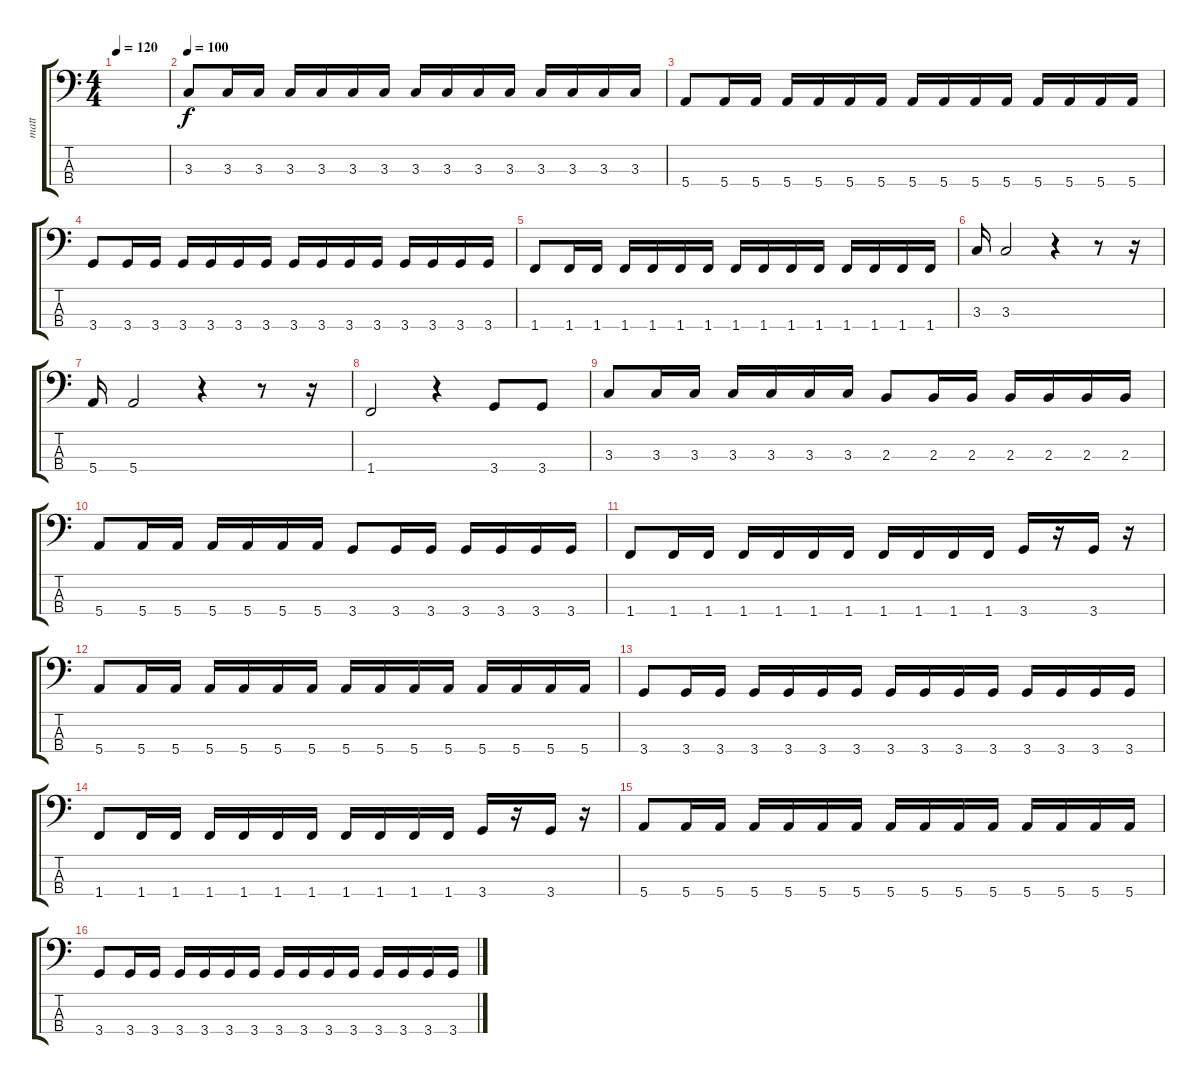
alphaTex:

\track ("matt" "matt") {instrument electricbasspick}
\staff {score tabs}
\tuning (G2 D2 A1 E1) {hide}
\ts (4 4)
\tempo 120
\clef f4
\ks c
|
\tempo 100
3.3.8 3.3.16 3.3.16 3.3.16 3.3.16 3.3.16 3.3.16 3.3.16 3.3.16 3.3.16 3.3.16 3.3.16 3.3.16 3.3.16 3.3.16 |
5.4.8 5.4.16 5.4.16 5.4.16 5.4.16 5.4.16 5.4.16 5.4.16 5.4.16 5.4.16 5.4.16 5.4.16 5.4.16 5.4.16 5.4.16 |
3.4.8 3.4.16 3.4.16 3.4.16 3.4.16 3.4.16 3.4.16 3.4.16 3.4.16 3.4.16 3.4.16 3.4.16 3.4.16 3.4.16 3.4.16 |
1.4.8 1.4.16 1.4.16 1.4.16 1.4.16 1.4.16 1.4.16 1.4.16 1.4.16 1.4.16 1.4.16 1.4.16 1.4.16 1.4.16 1.4.16 |
3.3.16 3.3.2 r.4 r.8 r.16 |
5.4.16 5.4.2 r.4 r.8 r.16 |
1.4.2 r.4 3.4.8 3.4.8 |
3.3.8 3.3.16 3.3.16 3.3.16 3.3.16 3.3.16 3.3.16 2.3.8 2.3.16 2.3.16 2.3.16 2.3.16 2.3.16 2.3.16 |
5.4.8 5.4.16 5.4.16 5.4.16 5.4.16 5.4.16 5.4.16 3.4.8 3.4.16 3.4.16 3.4.16 3.4.16 3.4.16 3.4.16 |
1.4.8 1.4.16 1.4.16 1.4.16 1.4.16 1.4.16 1.4.16 1.4.16 1.4.16 1.4.16 1.4.16 3.4.16 r.16 3.4.16 r.16 |
5.4.8 5.4.16 5.4.16 5.4.16 5.4.16 5.4.16 5.4.16 5.4.16 5.4.16 5.4.16 5.4.16 5.4.16 5.4.16 5.4.16 5.4.16 |
3.4.8 3.4.16 3.4.16 3.4.16 3.4.16 3.4.16 3.4.16 3.4.16 3.4.16 3.4.16 3.4.16 3.4.16 3.4.16 3.4.16 3.4.16 |
1.4.8 1.4.16 1.4.16 1.4.16 1.4.16 1.4.16 1.4.16 1.4.16 1.4.16 1.4.16 1.4.16 3.4.16 r.16 3.4.16 r.16 |
5.4.8 5.4.16 5.4.16 5.4.16 5.4.16 5.4.16 5.4.16 5.4.16 5.4.16 5.4.16 5.4.16 5.4.16 5.4.16 5.4.16 5.4.16 |
3.4.8 3.4.16 3.4.16 3.4.16 3.4.16 3.4.16 3.4.16 3.4.16 3.4.16 3.4.16 3.4.16 3.4.16 3.4.16 3.4.16 3.4.16
